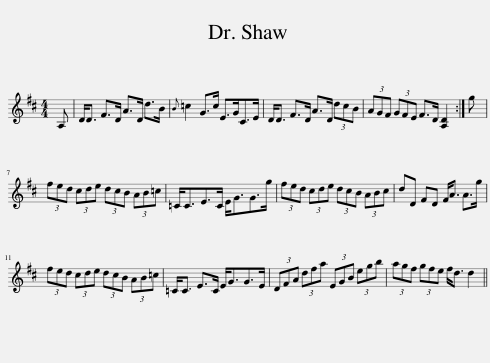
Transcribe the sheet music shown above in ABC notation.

X:1
L:1/8
M:4/4
I:linebreak $
K:D
V:1 treble
V:1
 A, | D<D F>D A>D d>B |{B} =c2 G>c E>GC>E | D<D F>D A>D (3dcB | (3AGF (3GFE F>D [A,D]2 :| %5
 g |$ (3fed (3cde (3dcB (3AB=c | =C<CE>C E<GG>g | (3fed (3cde (3dcB (3ABc | dD FD F<A A>g |$ %10
 (3fed (3cde (3dcB (3AB=c | =C<C E>C E<GG>E | (3DFA (3dfa (3EGB (3egb | (3agf (3gfe f<d d2 || %14
